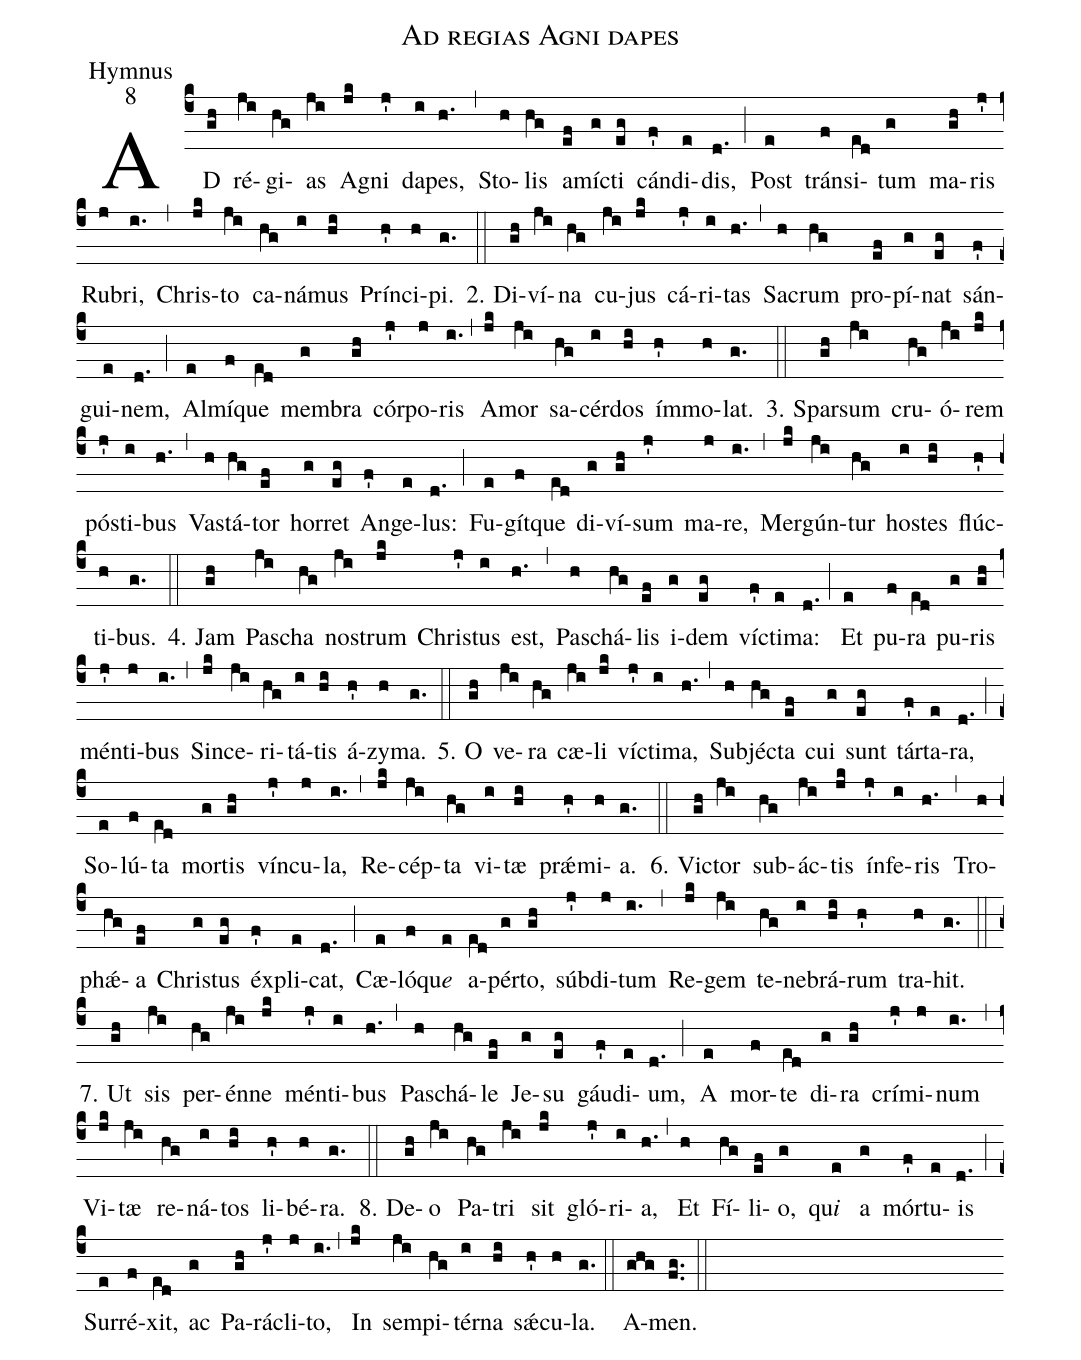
name: Ad regias Agni dapes;
office-part: Hymnus;
mode: 8;
%%
(c4) AD(gh) ré(ji)gi(hg)as(ji) A(jk)gni(j') da(i)pes,(h.) (,) Sto(h)lis(hg) a(ef)míc(g)ti(eg) cán(f')di(e)dis,(d.) (;) Post(e) tráns(f)i(e[ll:1]d)tum(g) ma(gh)ris(j') Ru(j)bri,(i.) (,) Chris(jk)to(ji) ca(hg)ná(i)mus(hi) Prín(h')ci(h)pi.(g.) (::)
2. Di(gh)ví(ji)na(hg) cu(ji)jus(jk) cá(j')ri(i)tas(h.) (,) Sa(h)crum(hg) pro(ef)pí(g)nat(eg) sán(f')gui(e)nem,(d.) (;) Al(e)mí(f)que(e[ll:1]d) mem(g)bra(gh) cór(j')po(j)ris(i.) (,) A(jk)mor(ji) sa(hg)cér(i)dos(hi) ím(h')mo(h)lat.(g.) (::)
3. Spar(gh)sum(ji) cru(hg)ó(ji)rem(jk) pós(j')ti(i)bus(h.) (,) Vas(h)tá(hg)tor(ef) hor(g)ret(eg) An(f')ge(e)lus:(d.) (;) Fu(e)gít(f)que(e[ll:1]d) di(g)ví(gh)sum(j') ma(j)re,(i.) (,) Mer(jk)gún(ji)tur(hg) hos(i)tes(hi) flúc(h')ti(h)bus.(g.) (::)
4. Jam(gh) Pas(ji)cha(hg) nos(ji)trum(jk) Chris(j')tus(i) est,(h.) (,) Pas(h)chá(hg)lis(ef) i(g)dem(eg) víc(f')ti(e)ma:(d.) (;) Et(e) pu(f)ra(e[ll:1]d) pu(g)ris(gh) mén(j')ti(j)bus(i.) (,) Sin(jk)ce(ji)ri(hg)tá(i)tis(hi) á(h')zy(h)ma.(g.) (::)
5. O(gh) ve(ji)ra(hg) cæ(ji)li(jk) víc(j')ti(i)ma,(h.) (,) Sub(h)jéc(hg)ta(ef) cui(g) sunt(eg) tár(f')ta(e)ra,(d.) (;) So(e)lú(f)ta(e[ll:1]d) mor(g)tis(gh) vín(j')cu(j)la,(i.) (,) Re(jk)cép(ji)ta(hg) vi(i)tæ(hi) prǽ(h')mi(h)a.(g.) (::)
6. Vic(gh)tor(ji) sub(hg)ác(ji)tis(jk) ín(j')fe(i)ris(h.) (,) Tro(h)phǽ(hg)a(ef) Chris(g)tus(eg) éx(f')pli(e)cat,(d.) (;) Cæ(e)ló(f)qu{<i>e</i>}(e) a(e[ll:1]d)pér(g)to,(gh) súb(j')di(j)tum(i.) (,) Re(jk)gem(ji) te(hg)ne(i)brá(hi)rum(h') tra(h)hit.(g.) (::)
7. Ut(gh) sis(ji) per(hg)én(ji)ne(jk) mén(j')ti(i)bus(h.) (,) Pas(h)chá(hg)le(ef) Je(g)su(eg) gáu(f')di(e)um,(d.) (;) A(e) mor(f)te(e[ll:1]d) di(g)ra(gh) crí(j')mi(j)num(i.) (,) Vi(jk)tæ(ji) re(hg)ná(i)tos(hi) li(h')bé(h)ra.(g.) (::)
8. De(gh)o(ji) Pa(hg)tri(ji) sit(jk) gló(j')ri(i)a,(h.) (,) Et(h) Fí(hg)li(ef)o,(g) qu{<i>i</i>}(e) a(g) mór(f')tu(e)is(d.) (;) Sur(e)ré(f)xit,(e[ll:1]d) ac(g) Pa(gh)rá(j')cli(j)to,(i.) (,) In(jk) sem(ji)pi(hg)tér(i)na(hi) sǽ(h')cu(h)la.(g.) (::)
A(ghg)men.(fg..) (::)
